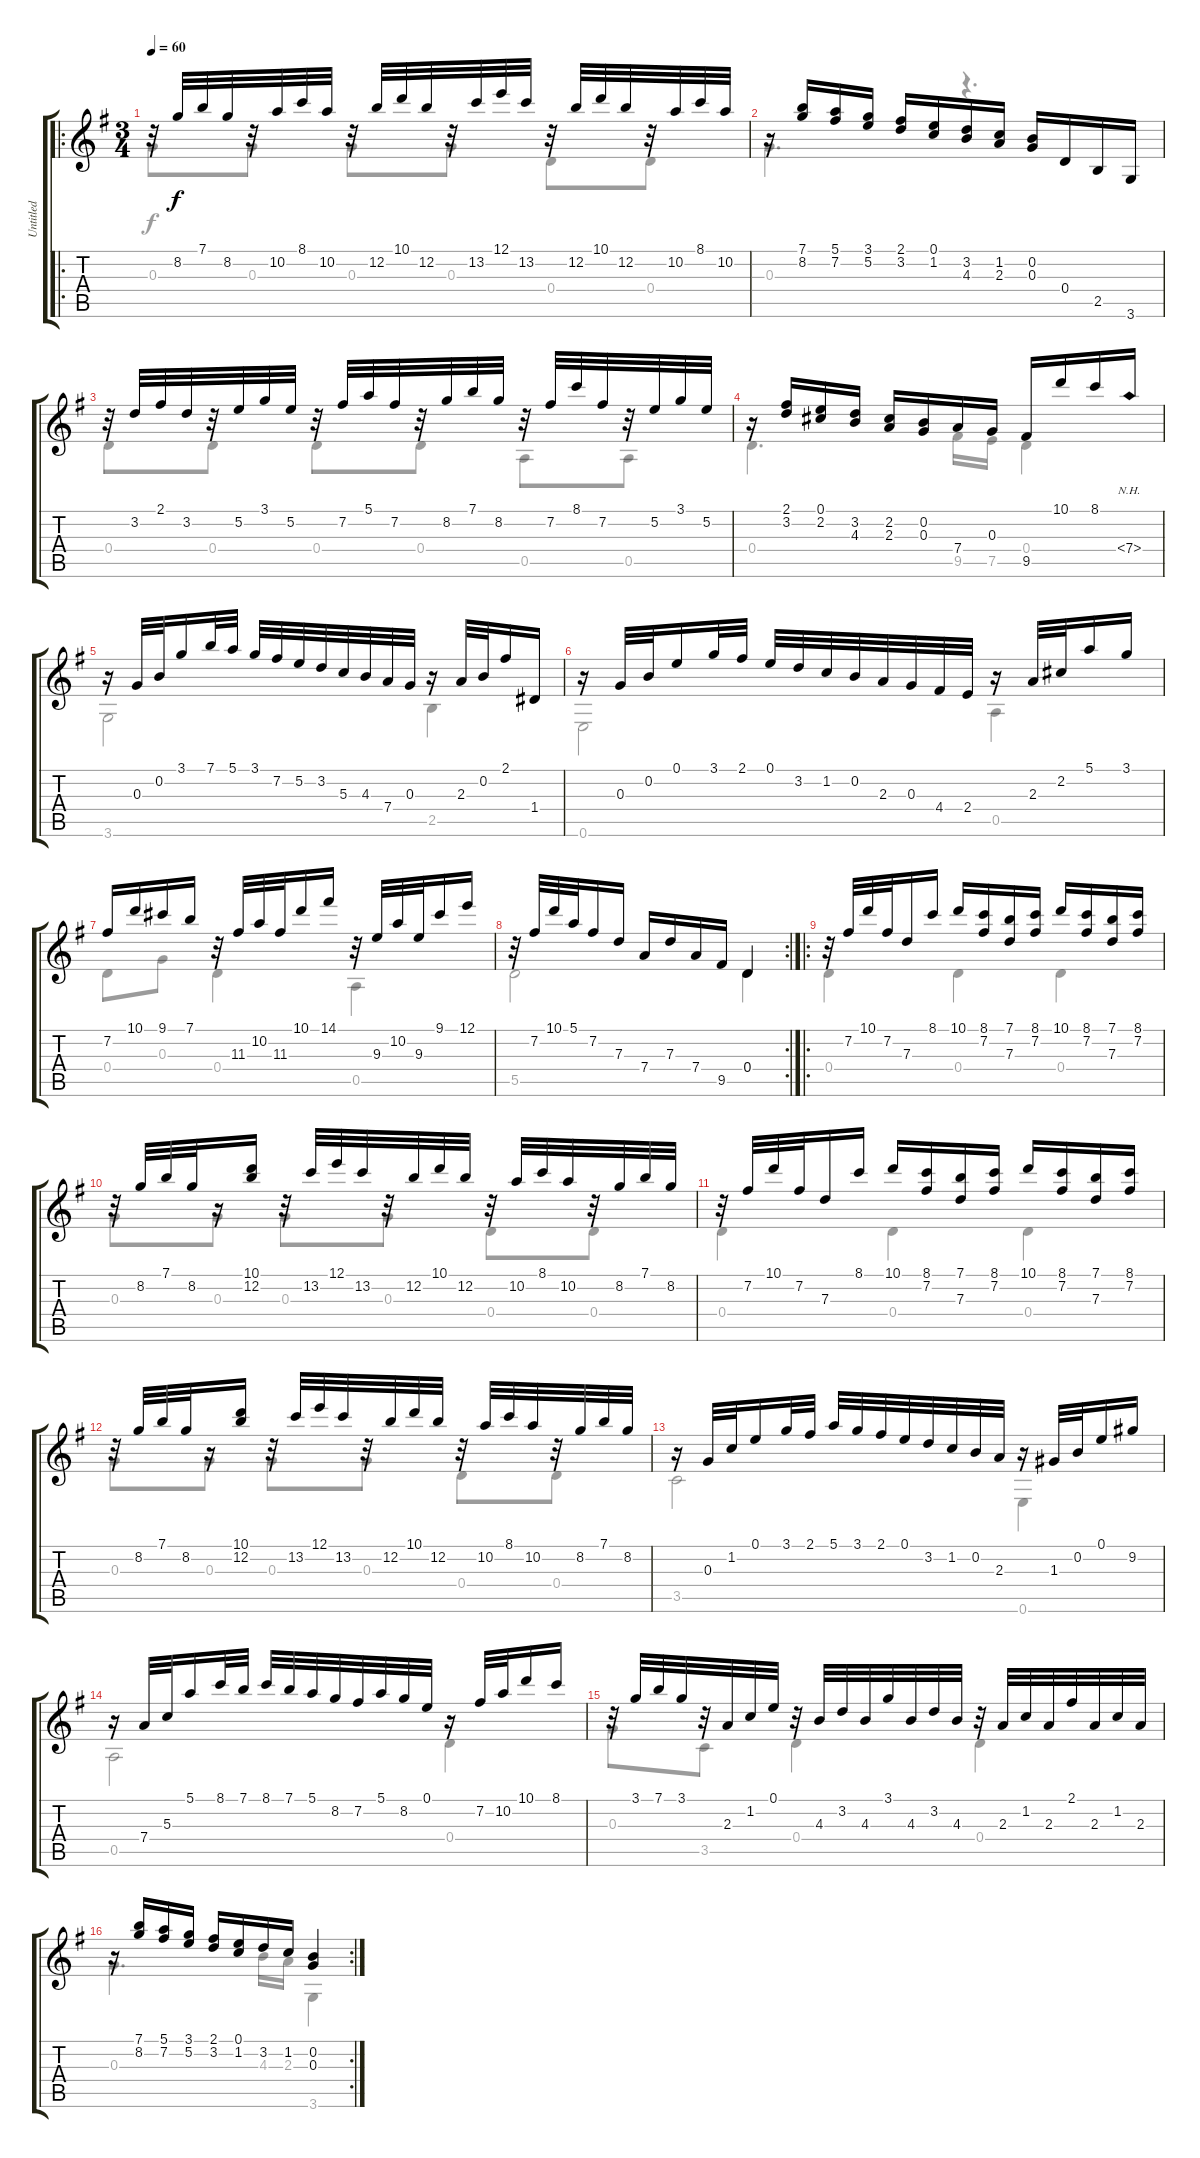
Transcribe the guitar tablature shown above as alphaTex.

\track ("Untitled" "Untitled") {instrument acousticguitarnylon}
\staff {score tabs}
\tuning (E4 B3 G3 D3 A2 E2) {hide}
\voice
\ro
\ts (3 4)
\tempo 60
\clef g2
\ks g
r.32{dy f instrument acousticguitarnylon} 8.2.32 7.1.32 8.2.32 r.32 10.2.32 8.1.32 10.2.32 r.32 12.2.32 10.1.32 12.2.32 r.32 13.2.32 12.1.32 13.2.32 r.32 12.2.32 10.1.32 12.2.32 r.32 10.2.32 8.1.32 10.2.32 |
r.16 (7.1 8.2).16 (5.1 7.2).16 (3.1 5.2).16 (2.1 3.2).16 (0.1 1.2).16 (3.2 4.3).16 (1.2 2.3).16 (0.2 0.3).16 0.4.16 2.5.16 3.6.16 |
r.32 3.2.32 2.1.32 3.2.32 r.32 5.2.32 3.1.32 5.2.32 r.32 7.2.32 5.1.32 7.2.32 r.32 8.2.32 7.1.32 8.2.32 r.32 7.2.32 8.1.32 7.2.32 r.32 5.2.32 3.1.32 5.2.32 |
r.16 (2.1 3.2).16 (0.1 2.2).16 (3.2 4.3).16 (2.2 2.3).16 (0.2 0.3).16 7.4.16 0.3.16 9.5.16 10.1.16 8.1.16 7.4{nh}.16 |
r.16 0.3.32 0.2.32 3.1.16 7.1.32 5.1.32 3.1.32 7.2.32 5.2.32 3.2.32 5.3.32 4.3.32 7.4.32 0.3.32 r.16 2.3.32 0.2.32 2.1.16 1.4.16 |
r.16 0.3.32 0.2.32 0.1.16 3.1.32 2.1.32 0.1.32 3.2.32 1.2.32 0.2.32 2.3.32 0.3.32 4.4.32 2.4.32 r.16 2.3.32 2.2.32 5.1.16 3.1.16 |
7.2.16 10.1.16 9.1.16 7.1.16 r.32 11.3.32 10.2.32 11.3.32 10.1.16 14.1.16 r.32 9.3.32 10.2.32 9.3.32 9.1.16 12.1.16 |
\rc 2
r.32 7.2.32 10.1.32 5.1.32 7.2.16 7.3.16 7.4.16 7.3.16 7.4.16 9.5.16 0.4.4 |
\ro
r.32 7.2.32 10.1.32 7.2.32 7.3.16 8.1.16 10.1.16 (8.1 7.2).16 (7.1 7.3).16 (8.1 7.2).16 10.1.16 (8.1 7.2).16 (7.1 7.3).16 (8.1 7.2).16 |
r.32 8.2.32 7.1.32 8.2.32 r.16 (10.1 12.2).16 r.32 13.2.32 12.1.32 13.2.32 r.32 12.2.32 10.1.32 12.2.32 r.32 10.2.32 8.1.32 10.2.32 r.32 8.2.32 7.1.32 8.2.32 |
r.32 7.2.32 10.1.32 7.2.32 7.3.16 8.1.16 10.1.16 (8.1 7.2).16 (7.1 7.3).16 (8.1 7.2).16 10.1.16 (8.1 7.2).16 (7.1 7.3).16 (8.1 7.2).16 |
r.32 8.2.32 7.1.32 8.2.32 r.16 (10.1 12.2).16 r.32 13.2.32 12.1.32 13.2.32 r.32 12.2.32 10.1.32 12.2.32 r.32 10.2.32 8.1.32 10.2.32 r.32 8.2.32 7.1.32 8.2.32 |
r.16 0.3.32 1.2.32 0.1.16 3.1.32 2.1.32 5.1.32 3.1.32 2.1.32 0.1.32 3.2.32 1.2.32 0.2.32 2.3.32 r.16 1.3.32 0.2.32 0.1.16 9.2.16 |
r.16 7.4.32 5.3.32 5.1.16 8.1.32 7.1.32 8.1.32 7.1.32 5.1.32 8.2.32 7.2.32 5.1.32 8.2.32 0.1.32 r.16 7.2.32 10.2.32 10.1.16 8.1.16 |
r.32 3.1.32 7.1.32 3.1.32 r.32 2.3.32 1.2.32 0.1.32 r.32 4.3.32 3.2.32 4.3.32 3.1.32 4.3.32 3.2.32 4.3.32 r.32 2.3.32 1.2.32 2.3.32 2.1.32 2.3.32 1.2.32 2.3.32 |
\rc 2
r.16 (7.1 8.2).16 (5.1 7.2).16 (3.1 5.2).16 (2.1 3.2).16 (0.1 1.2).16 3.2.16 1.2.16 (0.2 0.3).4
\voice
\clef g2
\ottava regular
\simile none
\ks g
0.3.8{dy f} 0.3.8 0.3.8 0.3.8 0.4.8 0.4.8 |
0.3.4{d} r.4{d} |
0.4.8 0.4.8 0.4.8 0.4.8 0.5.8 0.5.8 |
0.4.4{d} 9.5.16 7.5.16 0.4.4 |
3.6.2 2.5.4 |
0.6.2 0.5.4 |
0.4.8 0.3.8 0.4.4 0.5.4 |
5.5.2 0.4.4 |
0.4.4 0.4.4 0.4.4 |
0.3.8 0.3.8 0.3.8 0.3.8 0.4.8 0.4.8 |
0.4.4 0.4.4 0.4.4 |
0.3.8 0.3.8 0.3.8 0.3.8 0.4.8 0.4.8 |
3.5.2 0.6.4 |
0.5.2 0.4.4 |
0.3.8 3.5.8 0.4.4 0.4.4 |
0.3.4{d} 4.3.16 2.3.16 3.6.4
